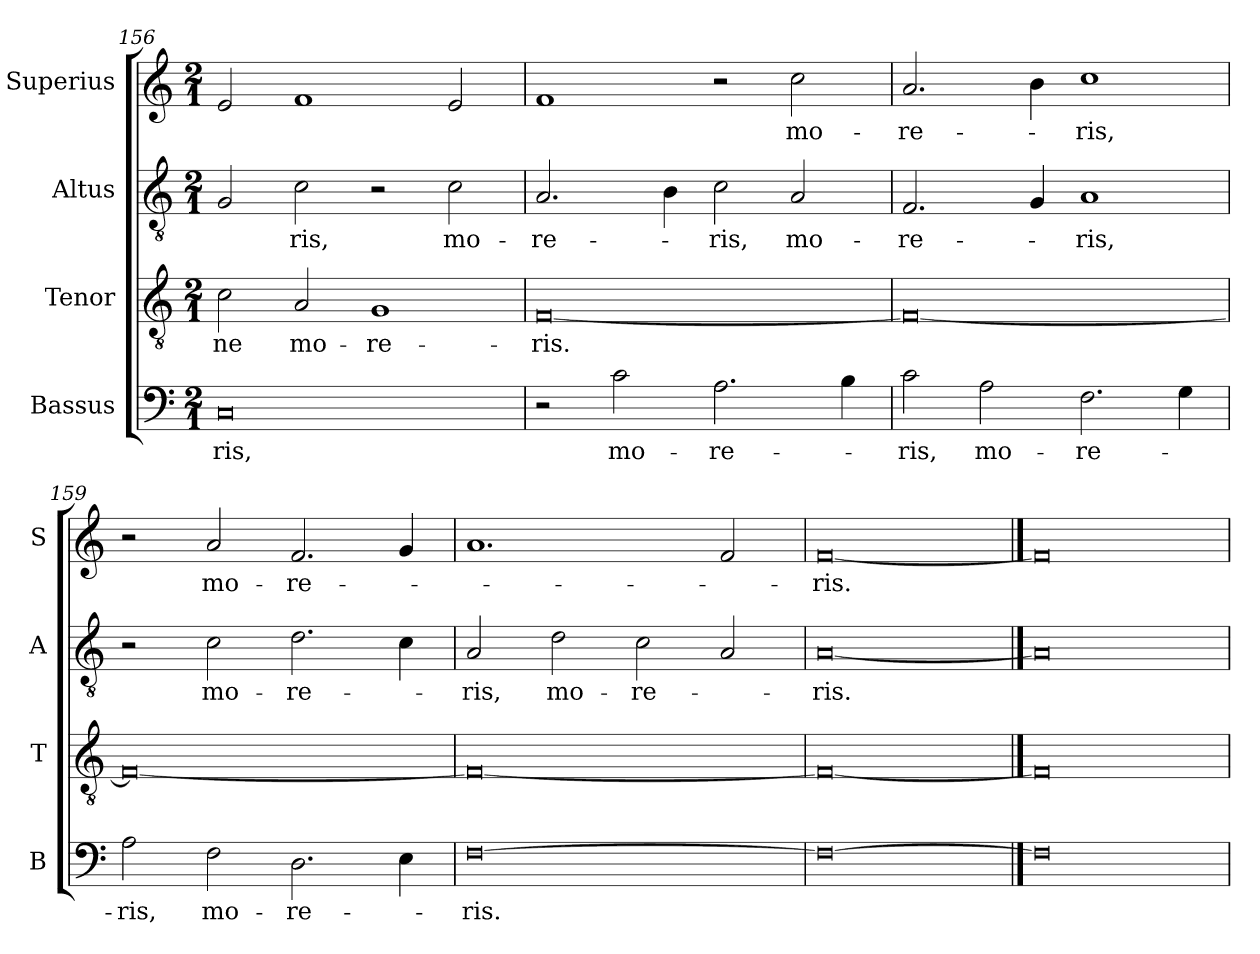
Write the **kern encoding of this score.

**kern	**text	**kern	**text	**kern	**text	**kern	**text
*part4	*part4	*part3	*part3	*part2	*part2	*part1	*part1
*staff4	*staff4	*staff3	*staff3	*staff2	*staff2	*staff1	*staff1
*I"Bassus	*	*I"Tenor	*	*I"Altus	*	*I"Superius	*
*I'B	*	*I'T	*	*I'A	*	*I'S	*
*clefF4	*	*clefGv2	*	*clefGv2	*	*clefG2	*
*k[]	*	*k[]	*	*k[]	*	*k[]	*
*M2/1	*	*M2/1	*	*M2/1	*	*M2/1	*
=156	=156	=156	=156	=156	=156	=156	=156
0C	-ris,	2c	ne	2G	.	2e	.
.	.	2A	mo-	2c	-ris,	1f	.
.	.	1G	-re-	2r	.	.	.
.	.	.	.	2c	mo-	2e	.
=157	=157	=157	=157	=157	=157	=157	=157
2r	.	[0F	-ris.	2.A	-re-	1f	.
2c	mo-	.	.	.	.	.	.
.	.	.	.	4B	.	.	.
2.A	-re-	.	.	2c	-ris,	2r	.
.	.	.	.	2A	mo-	2cc	mo-
4B	.	.	.	.	.	.	.
=158	=158	=158	=158	=158	=158	=158	=158
2c	-ris,	0F_	.	2.F	-re-	2.a	-re-
2A	mo-	.	.	.	.	.	.
.	.	.	.	4G	.	4b	.
2.F	-re-	.	.	1A	-ris,	1cc	-ris,
4G	.	.	.	.	.	.	.
=159	=159	=159	=159	=159	=159	=159	=159
2A	-ris,	0F_	.	2r	.	2r	.
2F	mo-	.	.	2c	mo-	2a	mo-
2.D	-re-	.	.	2.d	-re-	2.f	-re-
4E	.	.	.	4c	.	4g	.
=160	=160	=160	=160	=160	=160	=160	=160
[0F	-ris.	0F_	.	2A	-ris,	1.a	.
.	.	.	.	2d	mo-	.	.
.	.	.	.	2c	-re-	.	.
.	.	.	.	2A	.	2f	.
=161	=161	=161	=161	=161	=161	=161	=161
0F_	.	0F_	.	[0A	-ris.	[0f	-ris.
==162	==162	==162	==162	==162	==162	==162	==162
0F]	.	0F]	.	0A]	.	0f]	.
=	=	=	=	=	=	=	=
*-	*-	*-	*-	*-	*-	*-	*-
